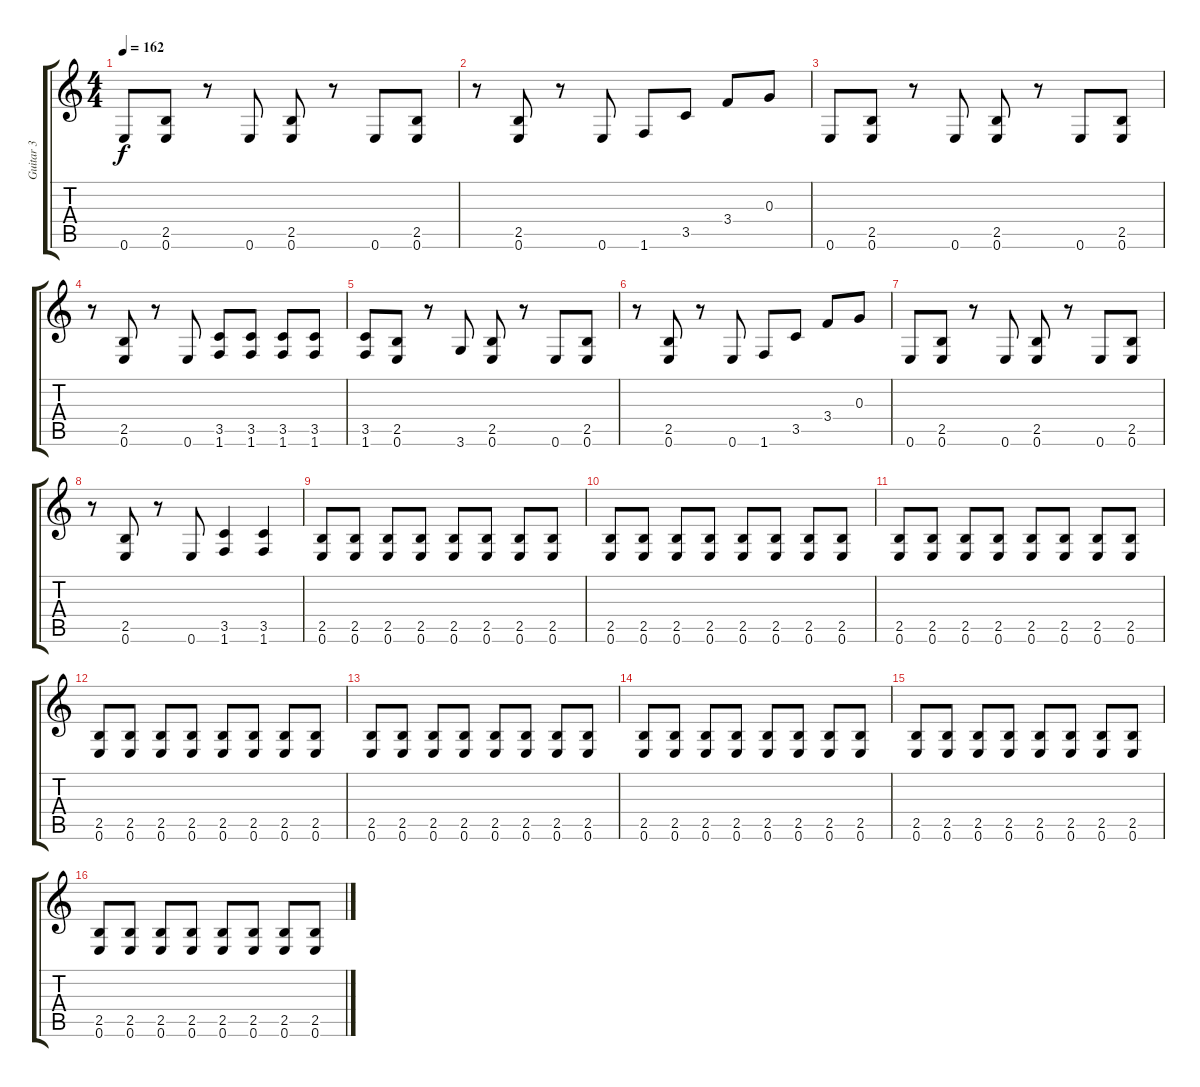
\track ("Guitar 3" "Guitar 3") {instrument distortionguitar}
\staff {score tabs}
\tuning (E4 B3 G3 D3 A2 E2) {hide}
\ts (4 4)
\tempo 162
\clef g2
\ks c
0.6.8{dy f} (2.5 0.6).8 r.8 0.6.8 (2.5 0.6).8 r.8 0.6.8 (2.5 0.6).8 |
r.8 (2.5 0.6).8 r.8 0.6.8 1.6.8 3.5.8 3.4.8 0.3.8 |
0.6.8 (2.5 0.6).8 r.8 0.6.8 (2.5 0.6).8 r.8 0.6.8 (2.5 0.6).8 |
r.8 (2.5 0.6).8 r.8 0.6.8 (3.5 1.6).8 (3.5 1.6).8 (3.5 1.6).8 (3.5 1.6).8 |
(3.5 1.6).8 (2.5 0.6).8 r.8 3.6.8 (2.5 0.6).8 r.8 0.6.8 (2.5 0.6).8 |
r.8 (2.5 0.6).8 r.8 0.6.8 1.6.8 3.5.8 3.4.8 0.3.8 |
0.6.8 (2.5 0.6).8 r.8 0.6.8 (2.5 0.6).8 r.8 0.6.8 (2.5 0.6).8 |
r.8 (2.5 0.6).8 r.8 0.6.8 (3.5 1.6).4 (3.5 1.6).4 |
(2.5 0.6).8 (2.5 0.6).8 (2.5 0.6).8 (2.5 0.6).8 (2.5 0.6).8 (2.5 0.6).8 (2.5 0.6).8 (2.5 0.6).8 |
(2.5 0.6).8 (2.5 0.6).8 (2.5 0.6).8 (2.5 0.6).8 (2.5 0.6).8 (2.5 0.6).8 (2.5 0.6).8 (2.5 0.6).8 |
(2.5 0.6).8 (2.5 0.6).8 (2.5 0.6).8 (2.5 0.6).8 (2.5 0.6).8 (2.5 0.6).8 (2.5 0.6).8 (2.5 0.6).8 |
(2.5 0.6).8 (2.5 0.6).8 (2.5 0.6).8 (2.5 0.6).8 (2.5 0.6).8 (2.5 0.6).8 (2.5 0.6).8 (2.5 0.6).8 |
(2.5 0.6).8 (2.5 0.6).8 (2.5 0.6).8 (2.5 0.6).8 (2.5 0.6).8 (2.5 0.6).8 (2.5 0.6).8 (2.5 0.6).8 |
(2.5 0.6).8 (2.5 0.6).8 (2.5 0.6).8 (2.5 0.6).8 (2.5 0.6).8 (2.5 0.6).8 (2.5 0.6).8 (2.5 0.6).8 |
(2.5 0.6).8 (2.5 0.6).8 (2.5 0.6).8 (2.5 0.6).8 (2.5 0.6).8 (2.5 0.6).8 (2.5 0.6).8 (2.5 0.6).8 |
(2.5 0.6).8 (2.5 0.6).8 (2.5 0.6).8 (2.5 0.6).8 (2.5 0.6).8 (2.5 0.6).8 (2.5 0.6).8 (2.5 0.6).8
